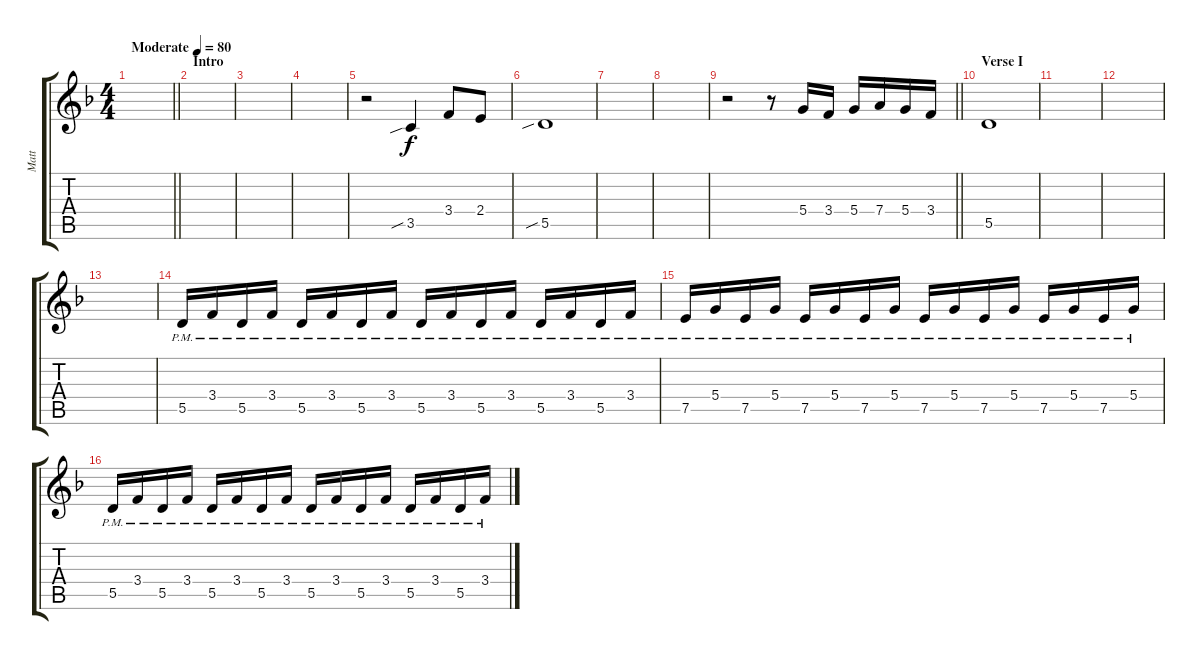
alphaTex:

\track ("Matt" "Matt") {instrument distortionguitar}
\staff {score tabs}
\tuning (E4 B3 G3 D3 A2 E2) {hide}
\ts (4 4)
\tempo (80 "Moderate")
\clef g2
\barLineRight lightlight
\ks f
|
\section ("" "Intro")
|
|
|
r.2 3.5{sib}.4 3.4.8 2.4.8 |
5.5{sib}.1 |
|
|
\barLineRight lightlight
r.2 r.8 5.4.16 3.4.16 5.4.16 7.4.16 5.4.16 3.4.16 |
\section ("" "Verse I")
5.5.1 |
|
|
|
5.5{pm}.16 3.4{pm}.16 5.5{pm}.16 3.4{pm}.16 5.5{pm}.16 3.4{pm}.16 5.5{pm}.16 3.4{pm}.16 5.5{pm}.16 3.4{pm}.16 5.5{pm}.16 3.4{pm}.16 5.5{pm}.16 3.4{pm}.16 5.5{pm}.16 3.4{pm}.16 |
7.5{pm}.16 5.4{pm}.16 7.5{pm}.16 5.4{pm}.16 7.5{pm}.16 5.4{pm}.16 7.5{pm}.16 5.4{pm}.16 7.5{pm}.16 5.4{pm}.16 7.5{pm}.16 5.4{pm}.16 7.5{pm}.16 5.4{pm}.16 7.5{pm}.16 5.4{pm}.16 |
5.5{pm}.16 3.4{pm}.16 5.5{pm}.16 3.4{pm}.16 5.5{pm}.16 3.4{pm}.16 5.5{pm}.16 3.4{pm}.16 5.5{pm}.16 3.4{pm}.16 5.5{pm}.16 3.4{pm}.16 5.5{pm}.16 3.4{pm}.16 5.5{pm}.16 3.4{pm}.16
